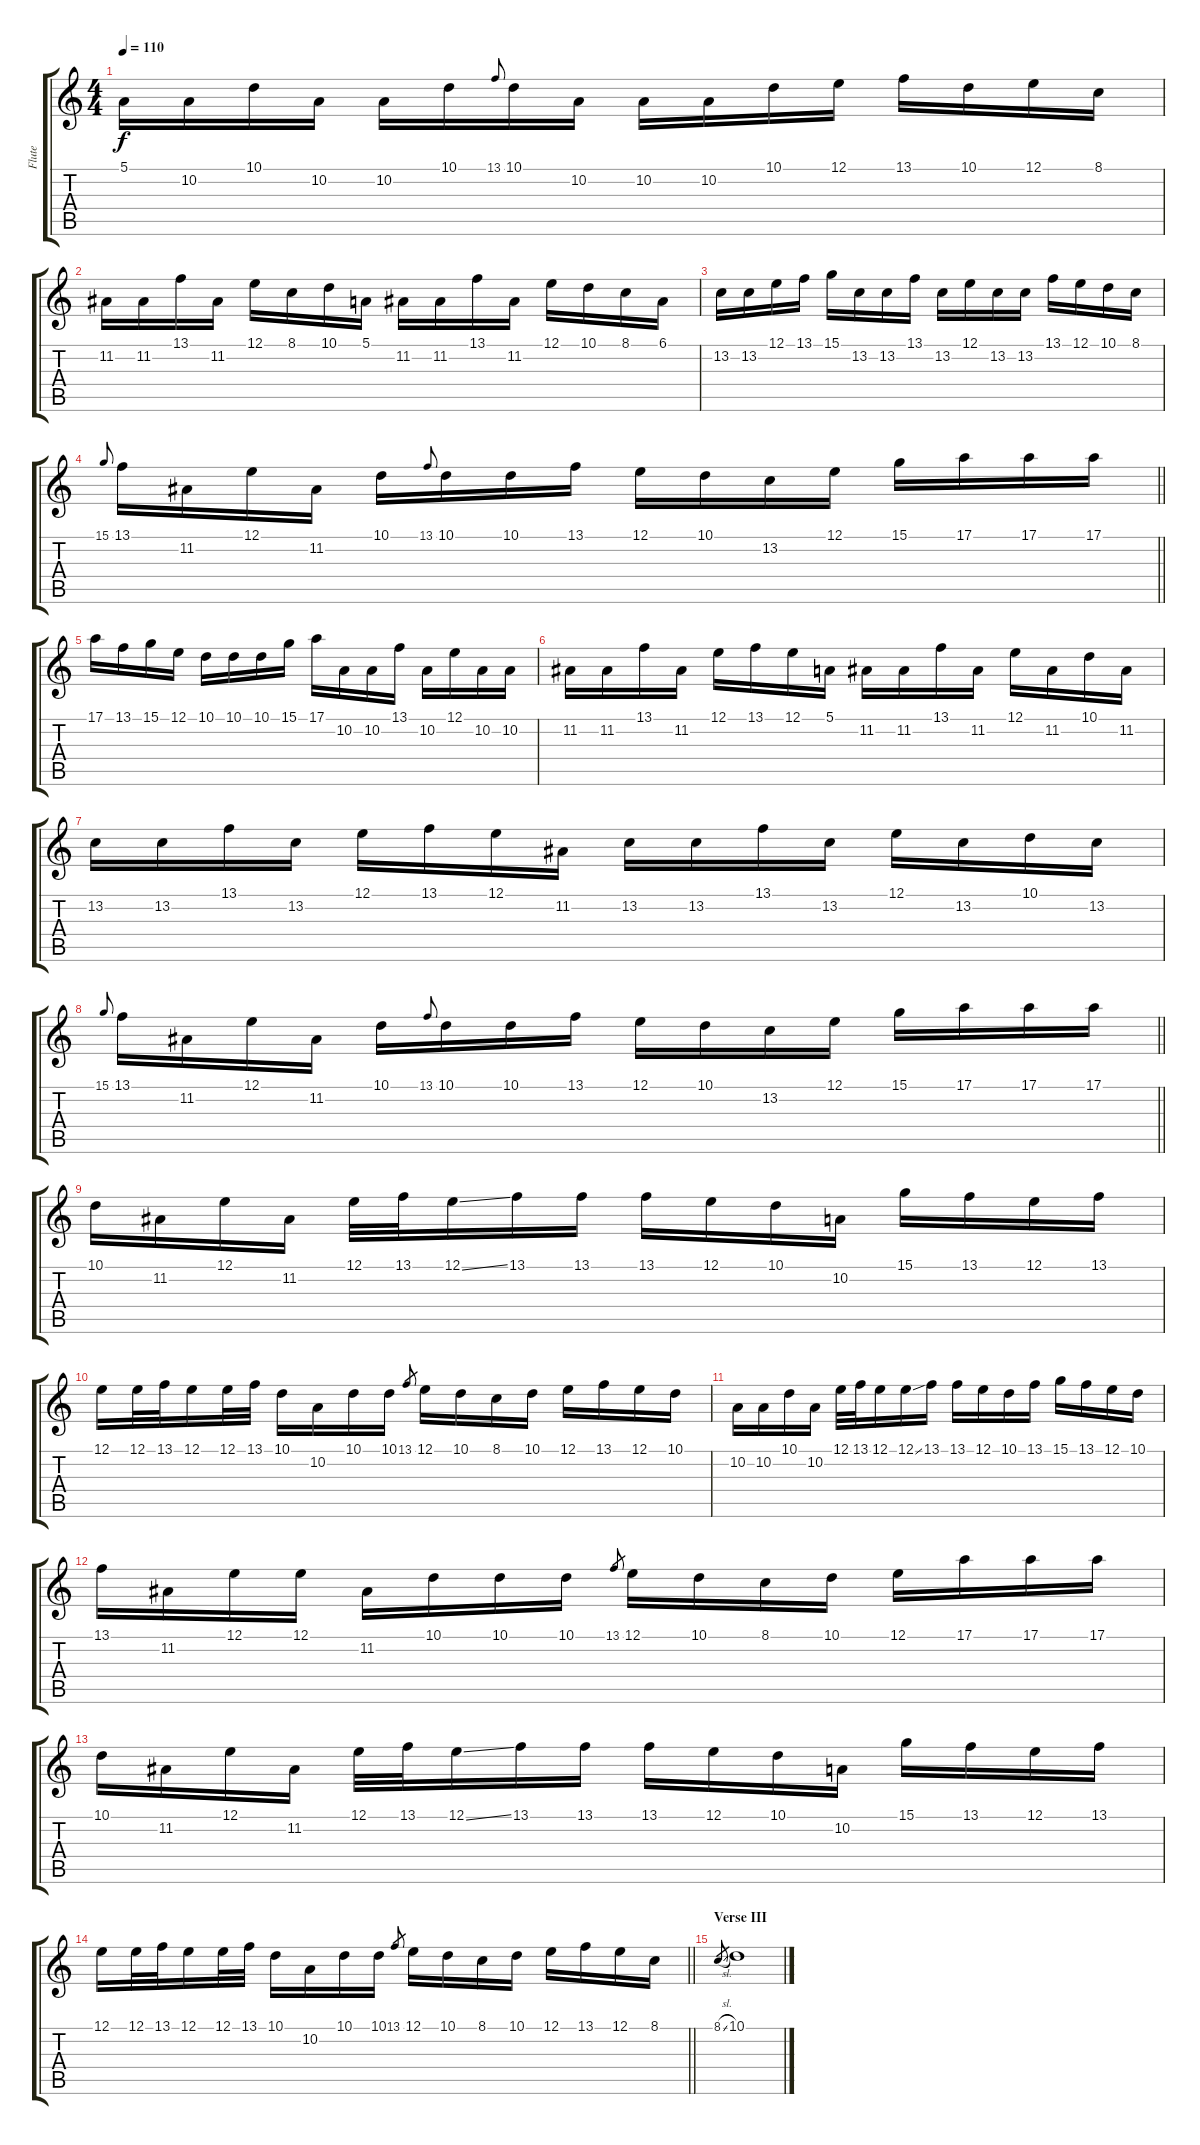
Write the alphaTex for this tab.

\track ("Flute" "Flute") {instrument flute}
\staff {score tabs}
\tuning (E4 B3 G3 D3 A2 E2) {hide}
\ts (4 4)
\tempo 110
\clef g2
\ks c
5.1.16{dy f} 10.2.16 10.1.16 10.2.16 10.2.16 10.1.16 13.1.8{gr onbeat} 10.1.16 10.2.16 10.2.16 10.2.16 10.1.16 12.1.16 13.1.16 10.1.16 12.1.16 8.1.16 |
11.2.16 11.2.16 13.1.16 11.2.16 12.1.16 8.1.16 10.1.16 5.1.16 11.2.16 11.2.16 13.1.16 11.2.16 12.1.16 10.1.16 8.1.16 6.1.16 |
13.2.16 13.2.16 12.1.16 13.1.16 15.1.16 13.2.16 13.2.16 13.1.16 13.2.16 12.1.16 13.2.16 13.2.16 13.1.16 12.1.16 10.1.16 8.1.16 |
\barLineRight lightlight
15.1.8{gr onbeat} 13.1.16 11.2.16 12.1.16 11.2.16 10.1.16 13.1.8{gr onbeat} 10.1.16 10.1.16 13.1.16 12.1.16 10.1.16 13.2.16 12.1.16 15.1.16 17.1.16 17.1.16 17.1.16 |
17.1.16 13.1.16 15.1.16 12.1.16 10.1.16 10.1.16 10.1.16 15.1.16 17.1.16 10.2.16 10.2.16 13.1.16 10.2.16 12.1.16 10.2.16 10.2.16 |
11.2.16 11.2.16 13.1.16 11.2.16 12.1.16 13.1.16 12.1.16 5.1.16 11.2.16 11.2.16 13.1.16 11.2.16 12.1.16 11.2.16 10.1.16 11.2.16 |
13.2.16 13.2.16 13.1.16 13.2.16 12.1.16 13.1.16 12.1.16 11.2.16 13.2.16 13.2.16 13.1.16 13.2.16 12.1.16 13.2.16 10.1.16 13.2.16 |
\barLineRight lightlight
15.1.8{gr onbeat} 13.1.16 11.2.16 12.1.16 11.2.16 10.1.16 13.1.8{gr onbeat} 10.1.16 10.1.16 13.1.16 12.1.16 10.1.16 13.2.16 12.1.16 15.1.16 17.1.16 17.1.16 17.1.16 |
10.1.16 11.2.16 12.1.16 11.2.16 12.1.32 13.1.32 12.1{ss}.16 13.1.16 13.1.16 13.1.16 12.1.16 10.1.16 10.2.16 15.1.16 13.1.16 12.1.16 13.1.16 |
12.1.16 12.1.32 13.1.32 12.1.16 12.1.32 13.1.32 10.1.16 10.2.16 10.1.16 10.1.16 13.1.8{gr} 12.1.16 10.1.16 8.1.16 10.1.16 12.1.16 13.1.16 12.1.16 10.1.16 |
10.2.16 10.2.16 10.1.16 10.2.16 12.1.32 13.1.32 12.1.16 12.1{ss}.16 13.1.16 13.1.16 12.1.16 10.1.16 13.1.16 15.1.16 13.1.16 12.1.16 10.1.16 |
13.1.16 11.2.16 12.1.16 12.1.16 11.2.16 10.1.16 10.1.16 10.1.16 13.1.8{gr} 12.1.16 10.1.16 8.1.16 10.1.16 12.1.16 17.1.16 17.1.16 17.1.16 |
10.1.16 11.2.16 12.1.16 11.2.16 12.1.32 13.1.32 12.1{ss}.16 13.1.16 13.1.16 13.1.16 12.1.16 10.1.16 10.2.16 15.1.16 13.1.16 12.1.16 13.1.16 |
\barLineRight lightlight
12.1.16 12.1.32 13.1.32 12.1.16 12.1.32 13.1.32 10.1.16 10.2.16 10.1.16 10.1.16 13.1.8{gr} 12.1.16 10.1.16 8.1.16 10.1.16 12.1.16 13.1.16 12.1.16 8.1.16 |
\section ("" "Verse III")
8.1{sl}.8{gr} 10.1.1{volume 5}
